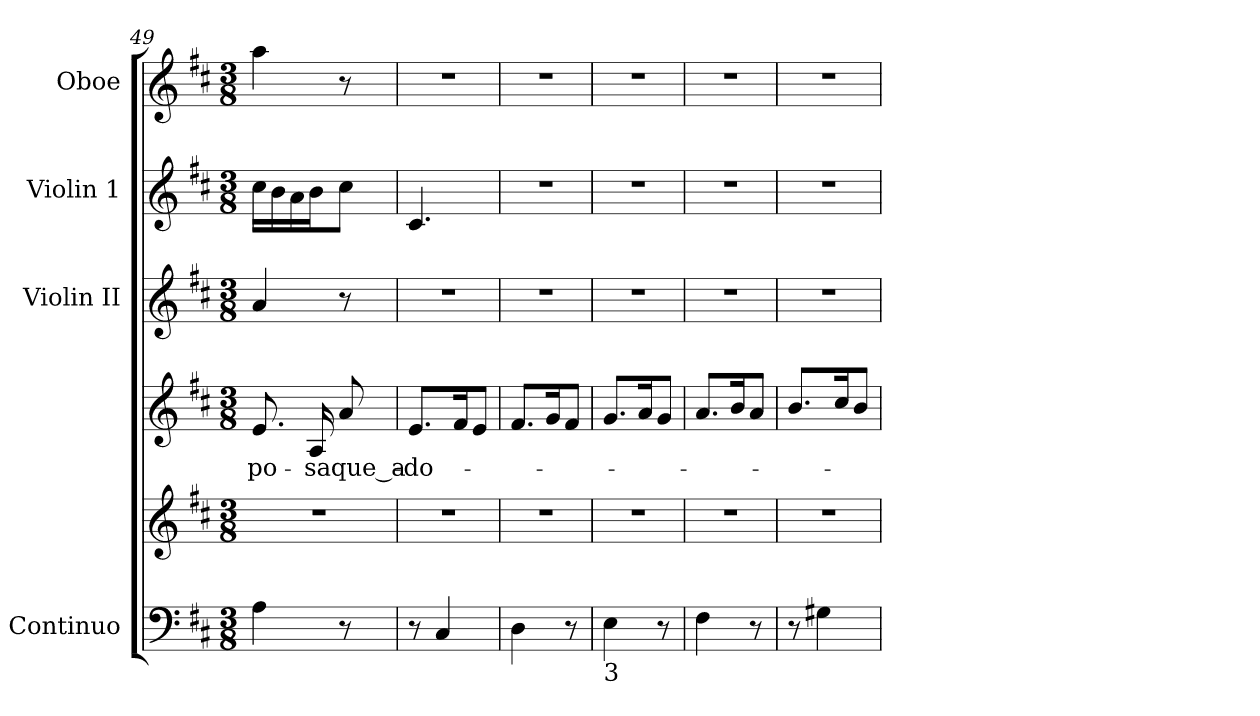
**kern	**kern	**kern	**text	**kern	**kern	**kern
*part5	*part5	*part4	*part4	*part3	*part2	*part1
*staff6	*staff5	*staff4	*staff4	*staff3	*staff2	*staff1
*I"Continuo	*	*I""Contr- alto"	*	*I"Violin II	*I"Violin 1	*I"Oboe
*I'Cont.	*	*I'A.	*	*I'Vln. II	*I'Vln. 1	*I'Ob.
!!LO:PB:g=z
*clefF4	*clefG2	*clefG2	*	*clefG2	*clefG2	*clefG2
*k[f#c#]	*k[f#c#]	*k[f#c#]	*	*k[f#c#]	*k[f#c#]	*k[f#c#]
*D:	*D:	*D:	*	*D:	*D:	*D:
*M3/8	*M3/8	*M3/8	*	*M3/8	*M3/8	*M3/8
=49	=49	=49	=49	=49	=49	=49
!	!LO:N:vis=1	!	!	!	!	!
!	!	!	!LO:LY:b:color=#000000	!	!	!
4Ai\	4.r	8.ei/	-po-	4ai/	16cc#i\LL	4aai\
.	.	.	.	.	16bi\	.
.	.	.	.	.	16ai\	.
!	!	!	!LO:LY:b:color=#000000	!	!	!
.	.	16Ai/	-sa	.	16bi\J	.
!	!	!	!LO:LY:b:color=#000000	!	!	!
8r	.	8ai/	que_a-	8r	8cc#i\J	8r
=50	=50	=50	=50	=50	=50	=50
!	!LO:N:vis=1	!	!	!	!	!
!	!	!	!LO:LY:b:color=#000000	!LO:N:vis=1	!	!LO:N:vis=1
8r	4.r	8.ei/L	-do-	4.r	4.c#i/	4.r
4C#i/	.	.	.	.	.	.
.	.	16f#i/k	.	.	.	.
.	.	8ei/J	.	.	.	.
=51	=51	=51	=51	=51	=51	=51
!	!LO:N:vis=1	!	!	!LO:N:vis=1	!LO:N:vis=1	!LO:N:vis=1
4Di\	4.r	8.f#i/L	.	4.r	4.r	4.r
.	.	16gi/k	.	.	.	.
8r	.	8f#i/J	.	.	.	.
=52	=52	=52	=52	=52	=52	=52
!LO:TX:b:t=3	!	!	!	!	!	!
!	!LO:N:vis=1	!	!	!LO:N:vis=1	!LO:N:vis=1	!LO:N:vis=1
4Ei\	4.r	8.gi/L	.	4.r	4.r	4.r
.	.	16ai/k	.	.	.	.
8r	.	8gi/J	.	.	.	.
=53	=53	=53	=53	=53	=53	=53
!	!LO:N:vis=1	!	!	!LO:N:vis=1	!LO:N:vis=1	!LO:N:vis=1
4F#i\	4.r	8.ai/L	.	4.r	4.r	4.r
.	.	16bi/k	.	.	.	.
8r	.	8ai/J	.	.	.	.
=54	=54	=54	=54	=54	=54	=54
!	!LO:N:vis=1	!	!	!LO:N:vis=1	!LO:N:vis=1	!LO:N:vis=1
8r	4.r	8.bi/L	.	4.r	4.r	4.r
4G#Xi\	.	.	.	.	.	.
.	.	16cc#i/k	.	.	.	.
.	.	8bi/J	.	.	.	.
=	=	=	=	=	=	=
*-	*-	*-	*-	*-	*-	*-
